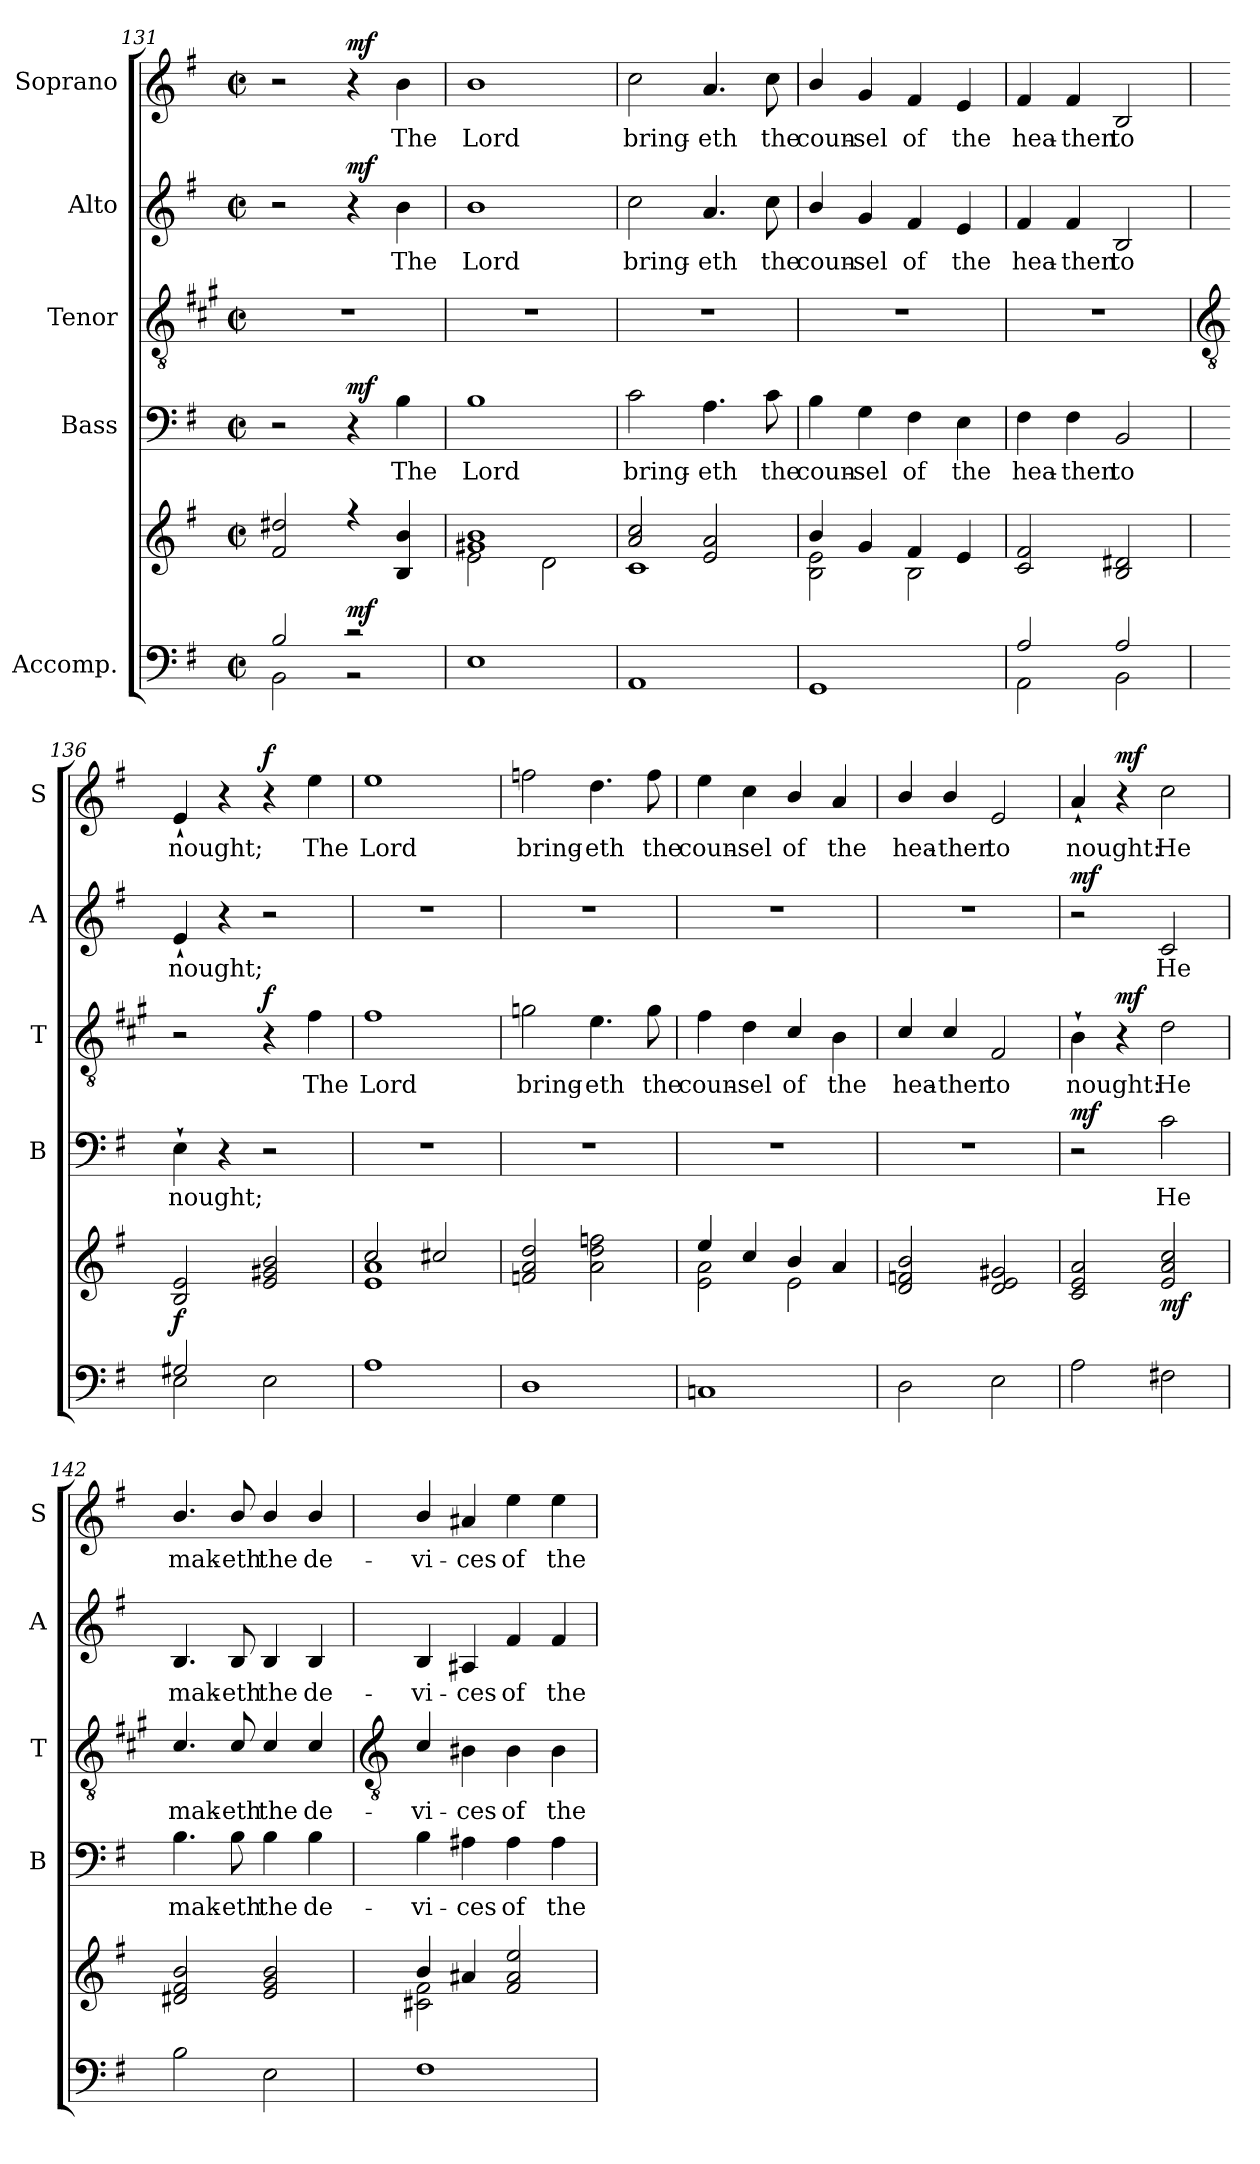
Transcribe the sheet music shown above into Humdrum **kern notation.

**kern	**kern	**dynam	**kern	**text	**dynam	**kern	**text	**dynam	**kern	**text	**dynam	**kern	**text	**dynam
*part5	*part5	*part5	*part4	*part4	*part4	*part3	*part3	*part3	*part2	*part2	*part2	*part1	*part1	*part1
*staff6	*staff5	*staff5/6	*staff4	*staff4	*staff4	*staff3	*staff3	*staff3	*staff2	*staff2	*staff2	*staff1	*staff1	*staff1
*I"Accomp.	*	*	*I"Bass	*	*	*I"Tenor	*	*	*I"Alto	*	*	*I"Soprano	*	*
*	*	*	*I'B	*	*	*I'T	*	*	*I'A	*	*	*I'S	*	*
*clefF4	*clefG2	*	*clefF4	*	*	*clefGv2	*	*	*clefG2	*	*	*clefG2	*	*
*	*	*	*	*	*	*ITrd1c2	*	*	*	*	*	*	*	*
*k[f#]	*k[f#]	*	*k[f#]	*	*	*k[f#]	*	*	*k[f#]	*	*	*k[f#]	*	*
*G:	*G:	*	*G:	*	*	*G:	*	*	*G:	*	*	*G:	*	*
*M2/2	*M2/2	*	*M2/2	*	*	*M2/2	*	*	*M2/2	*	*	*M2/2	*	*
*met(c|)	*met(c|)	*	*met(c|)	*	*	*met(c|)	*	*	*met(c|)	*	*	*met(c|)	*	*
=131	=131	=131	=131	=131	=131	=131	=131	=131	=131	=131	=131	=131	=131	=131
*^	*^	*	*	*	*	*	*	*	*	*	*	*	*	*
2B/	2BB\	2f#/ 2dd#X/	1ryy	.	2r	.	.	1r	.	.	2r	.	.	2r	.	.
!	!	!	!	!LO:DY:b	!	!	!LO:DY:b	!	!	!	!	!	!LO:DY:b	!	!	!LO:DY:b
2r	2r	4r	.	mf	4r	.	mf	.	.	.	4r	.	mf	4r	.	mf
!	!	!	!	!	!	!LO:LY:b	!	!	!	!	!	!LO:LY:b	!	!	!LO:LY:b	!
.	.	4B/ 4b/	.	.	4B	The	.	.	.	.	4b	The	.	4b	The	.
=132	=132	=132	=132	=132	=132	=132	=132	=132	=132	=132	=132	=132	=132	=132	=132	=132
!	!	!	!	!	!	!LO:LY:b	!	!	!	!	!	!LO:LY:b	!	!	!LO:LY:b	!
1ryy	1E\	1g#X/ 1b/	2e\	.	1B	Lord	.	1r	.	.	1b	Lord	.	1b	Lord	.
.	.	.	2d\	.	.	.	.	.	.	.	.	.	.	.	.	.
=133	=133	=133	=133	=133	=133	=133	=133	=133	=133	=133	=133	=133	=133	=133	=133	=133
!	!	!	!	!	!	!LO:LY:b	!	!	!	!	!	!LO:LY:b	!	!	!LO:LY:b	!
1ryy	1AA\	2a/ 2cc/	1c\	.	2c	bring-	.	1r	.	.	2cc	bring-	.	2cc	bring-	.
!	!	!	!	!	!	!LO:LY:b	!	!	!	!	!	!LO:LY:b	!	!	!LO:LY:b	!
.	.	2e/ 2a/	.	.	4.A	-eth	.	.	.	.	4.a	-eth	.	4.a	-eth	.
!	!	!	!	!	!	!LO:LY:b	!	!	!	!	!	!LO:LY:b	!	!	!LO:LY:b	!
.	.	.	.	.	8c	the	.	.	.	.	8cc	the	.	8cc	the	.
=134	=134	=134	=134	=134	=134	=134	=134	=134	=134	=134	=134	=134	=134	=134	=134	=134
!	!	!	!	!	!	!LO:LY:b	!	!	!	!	!	!LO:LY:b	!	!	!LO:LY:b	!
1ryy	1GG\	4b/	2B\ 2e\	.	4B	coun-	.	1r	.	.	4b/	coun-	.	4b/	coun-	.
!	!	!	!	!	!	!LO:LY:b	!	!	!	!	!	!LO:LY:b	!	!	!LO:LY:b	!
.	.	4g/	.	.	4G	-sel	.	.	.	.	4g	-sel	.	4g	-sel	.
!	!	!	!	!	!	!LO:LY:b	!	!	!	!	!	!LO:LY:b	!	!	!LO:LY:b	!
.	.	4f#/	2B\	.	4F#	of	.	.	.	.	4f#	of	.	4f#	of	.
!	!	!	!	!	!	!LO:LY:b	!	!	!	!	!	!LO:LY:b	!	!	!LO:LY:b	!
.	.	4e/	.	.	4E	the	.	.	.	.	4e	the	.	4e	the	.
=135	=135	=135	=135	=135	=135	=135	=135	=135	=135	=135	=135	=135	=135	=135	=135	=135
!	!	!	!	!	!	!LO:LY:b	!	!	!	!	!	!LO:LY:b	!	!	!LO:LY:b	!
2A/	2AA\	2c/ 2f#/	1ryy	.	4F#	hea-	.	1r	.	.	4f#	hea-	.	4f#	hea-	.
!	!	!	!	!	!	!LO:LY:b	!	!	!	!	!	!LO:LY:b	!	!	!LO:LY:b	!
.	.	.	.	.	4F#	-then	.	.	.	.	4f#	-then	.	4f#	-then	.
!	!	!	!	!	!	!LO:LY:b	!	!	!	!	!	!LO:LY:b	!	!	!LO:LY:b	!
2A/	2BB\	2B/ 2d#X/	.	.	2BB	to	.	.	.	.	2B	to	.	2B	to	.
!!LO:LB:g=z
=136	=136	=136	=136	=136	=136	=136	=136	=136	=136	=136	=136	=136	=136	=136	=136	=136
*	*	*	*	*	*	*	*	*clefGv2	*	*	*	*	*	*	*	*
!	!	!	!	!LO:DY:b	!	!LO:LY:b	!	!	!	!	!	!LO:LY:b	!	!	!LO:LY:b	!
2G#X/	2E\	2B/ 2e/	1ryy	f	4E`	nought;	.	2r	.	.	4e`	nought;	.	4e`	nought;	.
.	.	.	.	.	4r	.	.	.	.	.	4r	.	.	4r	.	.
!	!	!	!	!	!	!	!	!	!	!LO:DY:b	!	!	!	!	!	!LO:DY:b
2ryy	2E\	2e/ 2g#X/ 2b/	.	.	2r	.	.	4r	.	f	2r	.	.	4r	.	f
!	!	!	!	!	!	!	!	!	!LO:LY:b	!	!	!	!	!	!LO:LY:b	!
.	.	.	.	.	.	.	.	4e	The	.	.	.	.	4ee	The	.
=137	=137	=137	=137	=137	=137	=137	=137	=137	=137	=137	=137	=137	=137	=137	=137	=137
!	!	!	!	!	!	!	!	!	!LO:LY:b	!	!	!	!	!	!LO:LY:b	!
1ryy	1A\	2cc/	1e\ 1a\	.	1r	.	.	1e	Lord	.	1r	.	.	1ee	Lord	.
.	.	2cc#X/	.	.	.	.	.	.	.	.	.	.	.	.	.	.
=138	=138	=138	=138	=138	=138	=138	=138	=138	=138	=138	=138	=138	=138	=138	=138	=138
!	!	!	!	!	!	!	!	!	!LO:LY:b	!	!	!	!	!	!LO:LY:b	!
1ryy	1D\	2fn/ 2a/ 2dd/	2ryy	.	1r	.	.	2fn	bring-	.	1r	.	.	2ffn	bring-	.
!	!	!	!	!	!	!	!	!	!LO:LY:b	!	!	!	!	!	!LO:LY:b	!
.	.	2ryy	2a\ 2dd\ 2ffn\	.	.	.	.	4.d	-eth	.	.	.	.	4.dd	-eth	.
!	!	!	!	!	!	!	!	!	!LO:LY:b	!	!	!	!	!	!LO:LY:b	!
.	.	.	.	.	.	.	.	8f	the	.	.	.	.	8ff	the	.
=139	=139	=139	=139	=139	=139	=139	=139	=139	=139	=139	=139	=139	=139	=139	=139	=139
!	!	!	!	!	!	!	!	!	!LO:LY:b	!	!	!	!	!	!LO:LY:b	!
1ryy	1Cn\	4ee/	2e\ 2a\	.	1r	.	.	4e	coun-	.	1r	.	.	4ee	coun-	.
!	!	!	!	!	!	!	!	!	!LO:LY:b	!	!	!	!	!	!LO:LY:b	!
.	.	4cc/	.	.	.	.	.	4c	-sel	.	.	.	.	4cc	-sel	.
!	!	!	!	!	!	!	!	!	!LO:LY:b	!	!	!	!	!	!LO:LY:b	!
.	.	4b/	2e\	.	.	.	.	4B/	of	.	.	.	.	4b/	of	.
!	!	!	!	!	!	!	!	!	!LO:LY:b	!	!	!	!	!	!LO:LY:b	!
.	.	4a/	.	.	.	.	.	4A	the	.	.	.	.	4a	the	.
=140	=140	=140	=140	=140	=140	=140	=140	=140	=140	=140	=140	=140	=140	=140	=140	=140
!	!	!	!	!	!	!	!	!	!LO:LY:b	!	!	!	!	!	!LO:LY:b	!
1ryy	2D\	2d/ 2fn/ 2b/	1ryy	.	1r	.	.	4B/	hea-	.	1r	.	.	4b/	hea-	.
!	!	!	!	!	!	!	!	!	!LO:LY:b	!	!	!	!	!	!LO:LY:b	!
.	.	.	.	.	.	.	.	4B/	-then	.	.	.	.	4b/	-then	.
!	!	!	!	!	!	!	!	!	!LO:LY:b	!	!	!	!	!	!LO:LY:b	!
.	2E\	2d/ 2e/ 2g#X/	.	.	.	.	.	2E	to	.	.	.	.	2e	to	.
=141	=141	=141	=141	=141	=141	=141	=141	=141	=141	=141	=141	=141	=141	=141	=141	=141
!	!	!	!	!	!	!	!LO:DY:b	!	!LO:LY:b	!	!	!	!LO:DY:b	!	!LO:LY:b	!
1ryy	2A\	2c/ 2e/ 2a/	1ryy	.	2r	.	mf	4A`	nought:	.	2r	.	mf	4a`	nought:	.
!	!	!	!	!	!	!	!	!	!	!LO:DY:b	!	!	!	!	!	!LO:DY:b
.	.	.	.	.	.	.	.	4r	.	mf	.	.	.	4r	.	mf
!	!	!	!	!LO:DY:b	!	!LO:LY:b	!	!	!LO:LY:b	!	!	!LO:LY:b	!	!	!LO:LY:b	!
.	2F#X\	2e/ 2a/ 2cc/	.	mf	2c	He	.	2c	He	.	2c	He	.	2cc	He	.
=142	=142	=142	=142	=142	=142	=142	=142	=142	=142	=142	=142	=142	=142	=142	=142	=142
!	!	!	!	!	!	!LO:LY:b	!	!	!LO:LY:b	!	!	!LO:LY:b	!	!	!LO:LY:b	!
1ryy	2B\	2d#X/ 2f#/ 2b/	1ryy	.	4.B	mak-	.	4.B/	mak-	.	4.B	mak-	.	4.b/	mak-	.
!	!	!	!	!	!	!LO:LY:b	!	!	!LO:LY:b	!	!	!LO:LY:b	!	!	!LO:LY:b	!
.	.	.	.	.	8B	-eth	.	8B/	-eth	.	8B	-eth	.	8b/	-eth	.
!	!	!	!	!	!	!LO:LY:b	!	!	!LO:LY:b	!	!	!LO:LY:b	!	!	!LO:LY:b	!
.	2E\	2e/ 2g/ 2b/	.	.	4B	the	.	4B/	the	.	4B	the	.	4b/	the	.
!	!	!	!	!	!	!LO:LY:b	!	!	!LO:LY:b	!	!	!LO:LY:b	!	!	!LO:LY:b	!
.	.	.	.	.	4B	de-	.	4B/	de-	.	4B	de-	.	4b/	de-	.
!!LO:LB:g=z
=143	=143	=143	=143	=143	=143	=143	=143	=143	=143	=143	=143	=143	=143	=143	=143	=143
*	*	*	*	*	*	*	*	*clefGv2	*	*	*	*	*	*	*	*
!	!	!	!	!	!	!LO:LY:b	!	!	!LO:LY:b	!	!	!LO:LY:b	!	!	!LO:LY:b	!
1ryy	1F#\	4b/	2c#X\ 2f#\	.	4B	-vi-	.	4B/	-vi-	.	4B	-vi-	.	4b/	-vi-	.
!	!	!	!	!	!	!LO:LY:b	!	!	!LO:LY:b	!	!	!LO:LY:b	!	!	!LO:LY:b	!
.	.	4a#X/	.	.	4A#X	-ces	.	4A#X	-ces	.	4A#X	-ces	.	4a#X	-ces	.
!	!	!	!	!	!	!LO:LY:b	!	!	!LO:LY:b	!	!	!LO:LY:b	!	!	!LO:LY:b	!
.	.	2f#/ 2a#/ 2ee/	2ryy	.	4A#	of	.	4A#	of	.	4f#	of	.	4ee	of	.
!	!	!	!	!	!	!LO:LY:b	!	!	!LO:LY:b	!	!	!LO:LY:b	!	!	!LO:LY:b	!
.	.	.	.	.	4A#	the	.	4A#	the	.	4f#	the	.	4ee	the	.
*v	*v	*	*	*	*	*	*	*	*	*	*	*	*	*	*	*
*	*v	*v	*	*	*	*	*	*	*	*	*	*	*	*	*
=	=	=	=	=	=	=	=	=	=	=	=	=	=	=
*-	*-	*-	*-	*-	*-	*-	*-	*-	*-	*-	*-	*-	*-	*-
